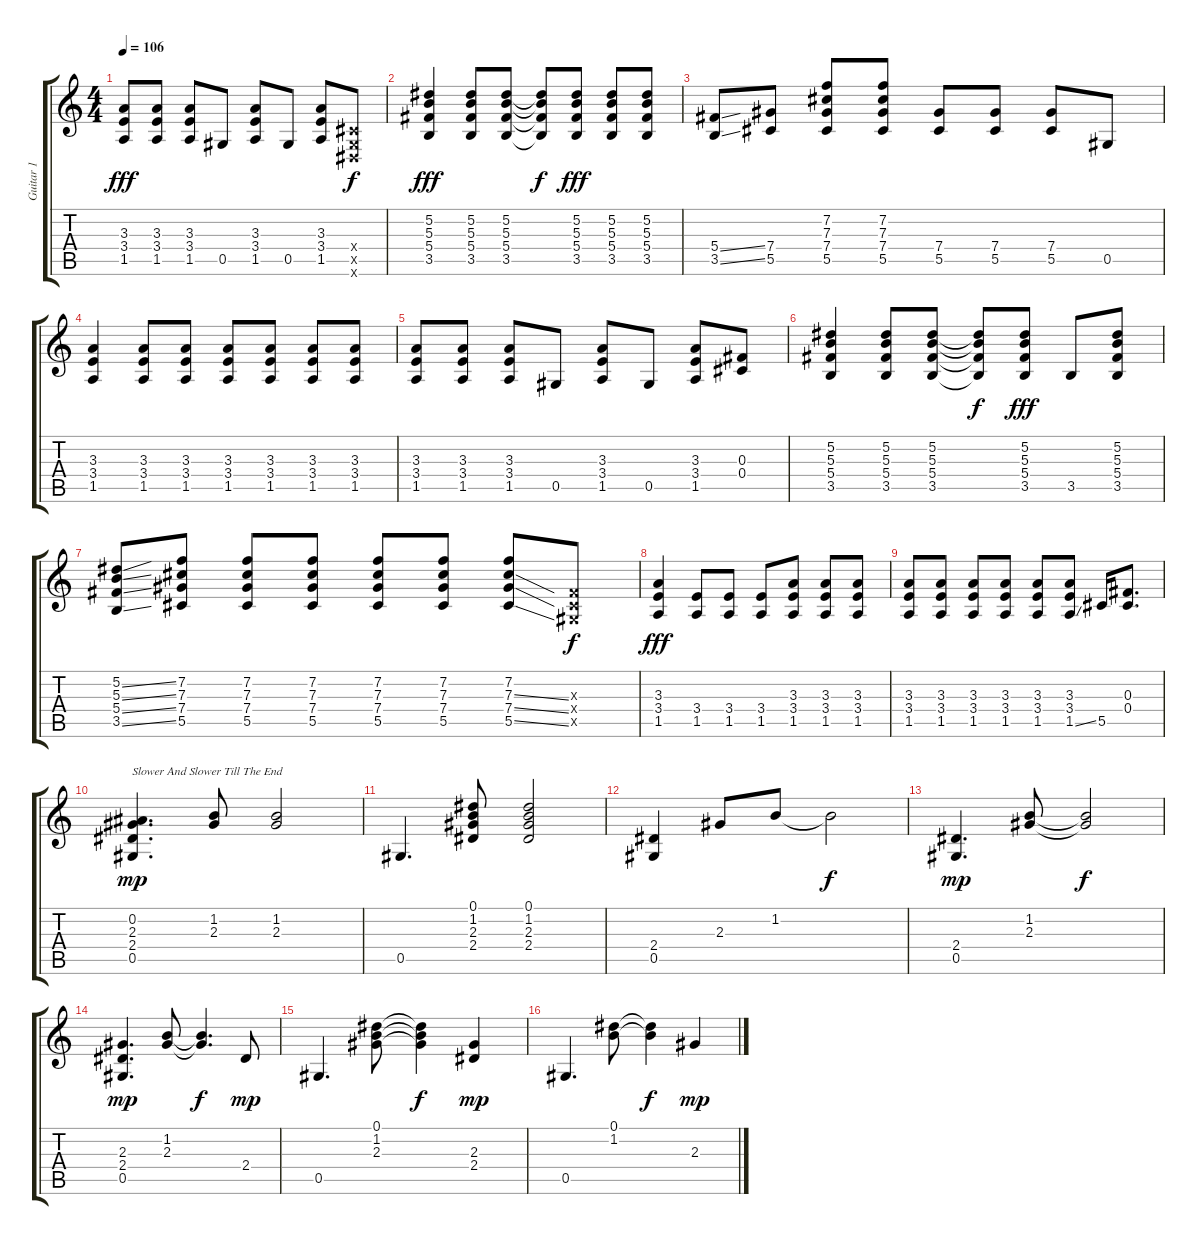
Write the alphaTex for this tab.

\track ("Guitar 1" "Guitar 1") {instrument acousticguitarsteel}
\staff {score tabs}
\tuning (Eb4 Bb3 Gb3 Db3 Ab2 Eb2) {hide}
\ts (4 4)
\tempo 106
\clef g2
\ks c
(3.3 3.4 1.5).8{dy fff} (3.3 3.4 1.5).8 (3.3 3.4 1.5).8 0.5.8 (3.3 3.4 1.5).8 0.5.8 (3.3 3.4 1.5).8 (0.4{x} 0.5{x} 0.6{x}).8{dy f} |
(5.2 5.3 5.4 3.5).4{dy fff} (5.2 5.3 5.4 3.5).8 (5.2 5.3 5.4 3.5).8 (5.2{t} 5.3{t} 5.4{t} 3.5{t}).8{dy f} (5.2 5.3 5.4 3.5).8{dy fff} (5.2 5.3 5.4 3.5).8 (5.2 5.3 5.4 3.5).8 |
(5.4{ss} 3.5{ss}).8 (7.4 5.5).8 (7.2 7.3 7.4 5.5).8 (7.2 7.3 7.4 5.5).8 (7.4 5.5).8 (7.4 5.5).8 (7.4 5.5).8 0.5.8 |
(3.3 3.4 1.5).4 (3.3 3.4 1.5).8 (3.3 3.4 1.5).8 (3.3 3.4 1.5).8 (3.3 3.4 1.5).8 (3.3 3.4 1.5).8 (3.3 3.4 1.5).8 |
(3.3 3.4 1.5).8 (3.3 3.4 1.5).8 (3.3 3.4 1.5).8 0.5.8 (3.3 3.4 1.5).8 0.5.8 (3.3 3.4 1.5).8 (0.3 0.4).8 |
(5.2 5.3 5.4 3.5).4 (5.2 5.3 5.4 3.5).8 (5.2 5.3 5.4 3.5).8 (5.2{t} 5.3{t} 5.4{t} 3.5{t}).8{dy f} (5.2 5.3 5.4 3.5).8{dy fff} 3.5.8 (5.2 5.3 5.4 3.5).8 |
(5.2{ss} 5.3{ss} 5.4{ss} 3.5{ss}).8 (7.2 7.3 7.4 5.5).8 (7.2 7.3 7.4 5.5).8 (7.2 7.3 7.4 5.5).8 (7.2 7.3 7.4 5.5).8 (7.2 7.3 7.4 5.5).8 (7.2 7.3{ss} 7.4{ss} 5.5{ss}).8 (0.3{x} 0.4{x} 0.5{x}).8{dy f} |
(3.3 3.4 1.5).4{dy fff} (3.4 1.5).8 (3.4 1.5).8 (3.4 1.5).8 (3.3 3.4 1.5).8 (3.3 3.4 1.5).8 (3.3 3.4 1.5).8 |
(3.3 3.4 1.5).8 (3.3 3.4 1.5).8 (3.3 3.4 1.5).8 (3.3 3.4 1.5).8 (3.3 3.4 1.5).8 (3.3 3.4 1.5{ss}).8 5.5.16 (0.3 0.4).8{d} |
(0.2 2.3 2.4 0.5).4{d txt "Slower And Slower Till The End" dy mp instrument acousticguitarsteel} (1.2 2.3).8 (1.2 2.3).2 |
0.5.4{d} (0.1 1.2 2.3 2.4).8 (0.1 1.2 2.3 2.4).2 |
(2.4 0.5).4 2.3.8 1.2.8 1.2{t}.2{dy f} |
(2.4 0.5).4{d dy mp} (1.2 2.3).8 (1.2{t} 2.3{t}).2{dy f} |
(2.3 2.4 0.5).4{d dy mp} (1.2 2.3).8 (1.2{t} 2.3{t}).4{d dy f} 2.4.8{dy mp} |
0.5.4{d} (0.1 1.2 2.3).8 (0.1{t} 1.2{t} 2.3{t}).4{dy f} (2.3 2.4).4{dy mp} |
0.5.4{d} (0.1 1.2).8 (0.1{t} 1.2{t}).4{dy f} 2.3.4{dy mp}
